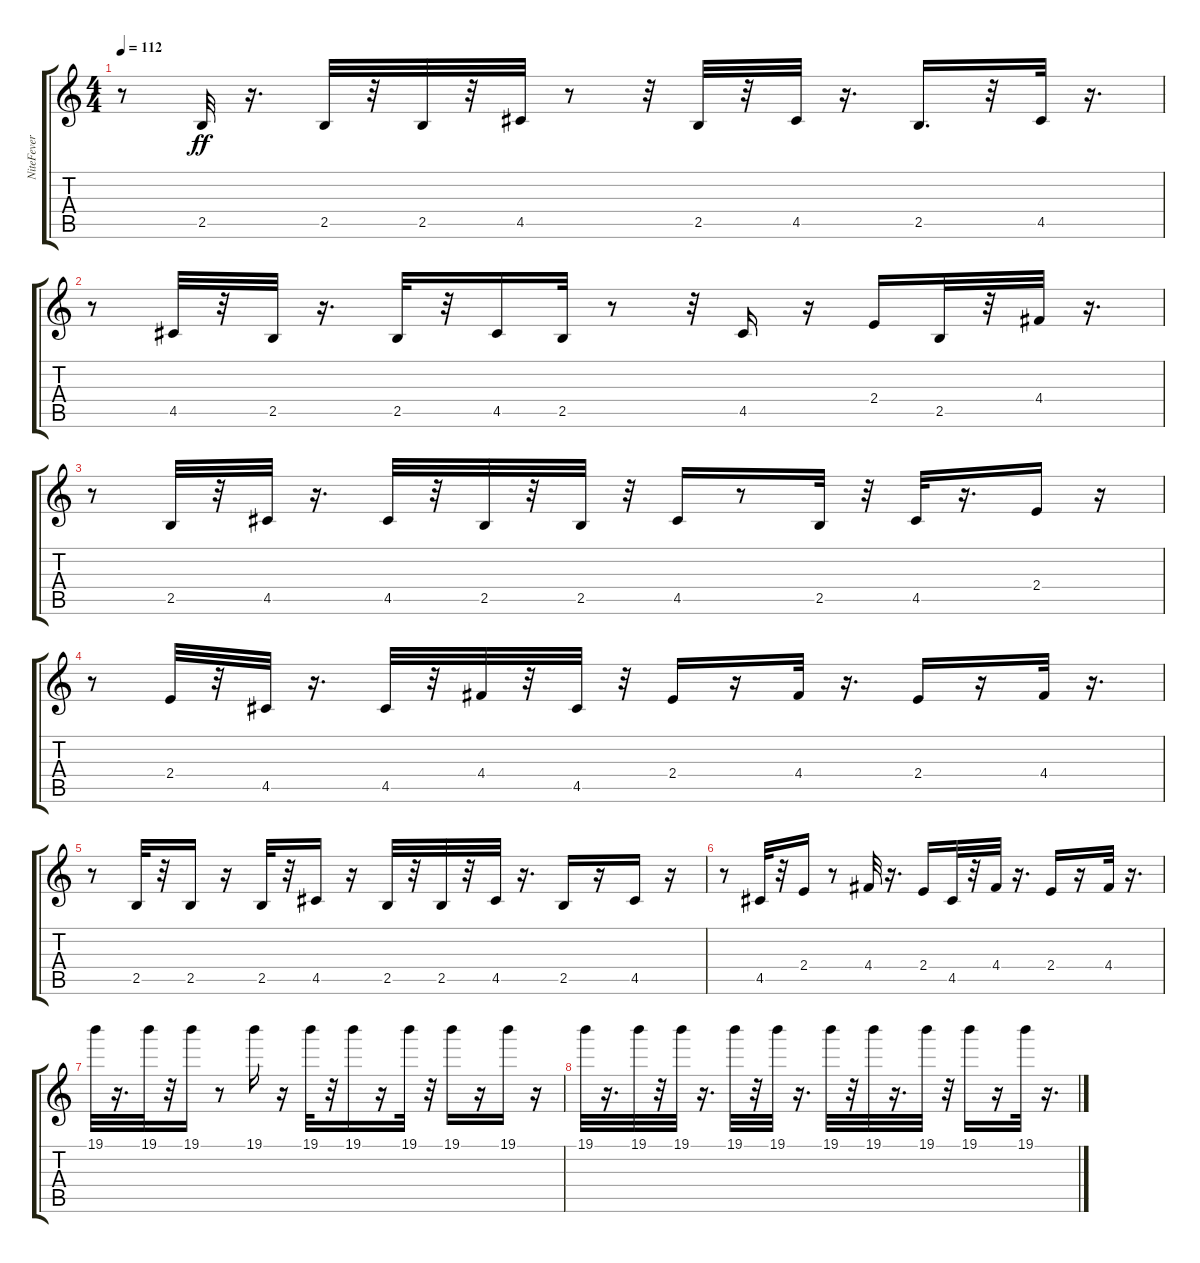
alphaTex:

\track ("NiteFever         6 " "NiteFever ") {solo instrument electricguitarmuted}
\staff {score tabs}
\tuning (E4 B3 G3 D3 A2 E2) {hide}
\ts (4 4)
\tempo 112
\clef g2
\ks c
r.8{dy ff} 2.5.32 r.16{d} 2.5.32 r.32 2.5.32 r.32 4.5.32 r.8 r.32 2.5.32 r.32 4.5.32 r.16{d} 2.5.16{d} r.32 4.5.32 r.16{d} |
r.8 4.5.32 r.32 2.5.32 r.16{d} 2.5.32 r.32 4.5.16 2.5.32 r.8 r.32 4.5.16 r.16 2.4.16 2.5.32 r.32 4.4.32 r.16{d} |
r.8 2.5.32 r.32 4.5.32 r.16{d} 4.5.32 r.32 2.5.32 r.32 2.5.32 r.32 4.5.16 r.8 2.5.32 r.32 4.5.32 r.16{d} 2.4.16 r.16 |
r.8 2.4.32 r.32 4.5.32 r.16{d} 4.5.32 r.32 4.4.32 r.32 4.5.32 r.32 2.4.16 r.16 4.4.32 r.16{d} 2.4.16 r.16 4.4.32 r.16{d} |
r.8 2.5.32 r.32 2.5.16 r.16 2.5.32 r.32 4.5.16 r.16 2.5.32 r.32 2.5.32 r.32 4.5.32 r.16{d} 2.5.16 r.16 4.5.16 r.16 |
r.8 4.5.32 r.32 2.4.16 r.8 4.4.32 r.16{d} 2.4.16 4.5.32 r.32 4.4.32 r.16{d} 2.4.16 r.16 4.4.32 r.16{d} |
19.1.32 r.16{d} 19.1.32 r.32 19.1.16 r.8 19.1.16 r.16 19.1.32 r.32 19.1.16 r.16 19.1.32 r.32 19.1.16 r.16 19.1.16 r.16 |
19.1.32 r.16{d} 19.1.32 r.32 19.1.32 r.16{d} 19.1.32 r.32 19.1.32 r.16{d} 19.1.32 r.32 19.1.32 r.16{d} 19.1.32 r.32 19.1.16 r.16 19.1.32 r.16{d}
